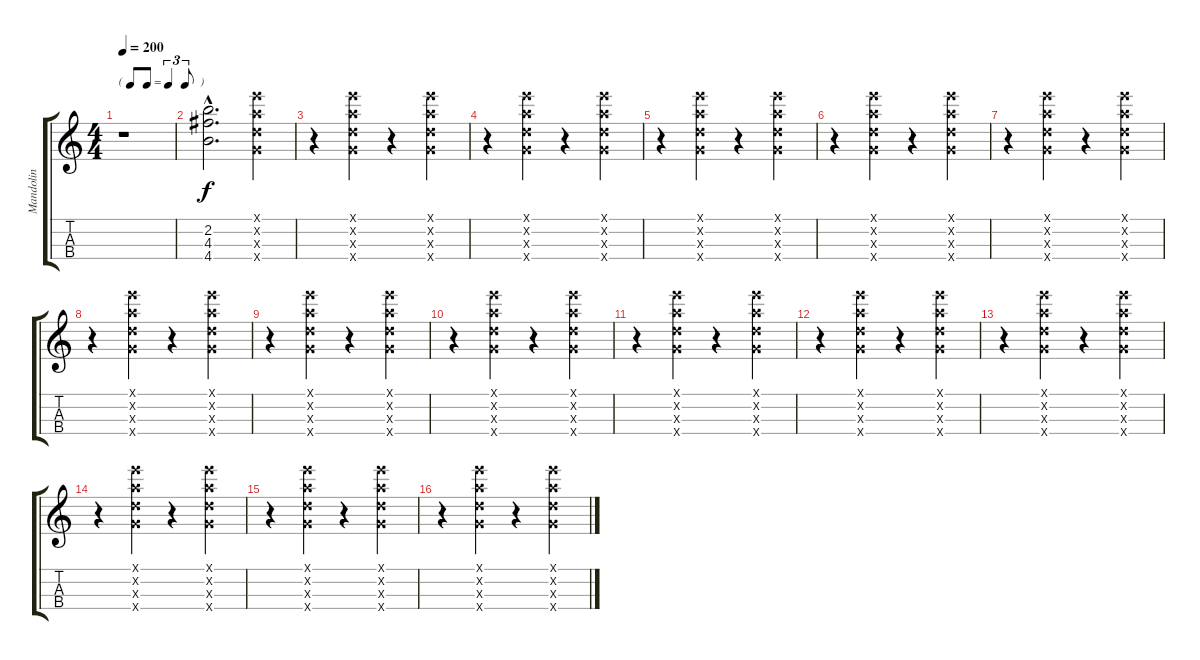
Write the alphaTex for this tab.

\track ("Mandolin" "Mandolin") {instrument acousticguitarnylon}
\staff {score tabs}
\tuning (E5 A4 D4 G3) {hide}
\ts (4 4)
\tf triplet8th
\tempo 200
\clef g2
\ks c
r.1{dy f instrument acousticguitarnylon} |
(2.2{hac} 4.3{hac} 4.4{hac}).2{d} (0.1{x} 0.2{x} 0.3{x} 0.4{x}).4 |
r.4 (0.1{x} 0.2{x} 0.3{x} 0.4{x}).4 r.4 (0.1{x} 0.2{x} 0.3{x} 0.4{x}).4 |
r.4 (0.1{x} 0.2{x} 0.3{x} 0.4{x}).4 r.4 (0.1{x} 0.2{x} 0.3{x} 0.4{x}).4 |
r.4 (0.1{x} 0.2{x} 0.3{x} 0.4{x}).4 r.4 (0.1{x} 0.2{x} 0.3{x} 0.4{x}).4 |
r.4 (0.1{x} 0.2{x} 0.3{x} 0.4{x}).4 r.4 (0.1{x} 0.2{x} 0.3{x} 0.4{x}).4 |
r.4 (0.1{x} 0.2{x} 0.3{x} 0.4{x}).4 r.4 (0.1{x} 0.2{x} 0.3{x} 0.4{x}).4 |
r.4 (0.1{x} 0.2{x} 0.3{x} 0.4{x}).4 r.4 (0.1{x} 0.2{x} 0.3{x} 0.4{x}).4 |
r.4 (0.1{x} 0.2{x} 0.3{x} 0.4{x}).4 r.4 (0.1{x} 0.2{x} 0.3{x} 0.4{x}).4 |
r.4 (0.1{x} 0.2{x} 0.3{x} 0.4{x}).4 r.4 (0.1{x} 0.2{x} 0.3{x} 0.4{x}).4 |
r.4 (0.1{x} 0.2{x} 0.3{x} 0.4{x}).4 r.4 (0.1{x} 0.2{x} 0.3{x} 0.4{x}).4 |
r.4 (0.1{x} 0.2{x} 0.3{x} 0.4{x}).4 r.4 (0.1{x} 0.2{x} 0.3{x} 0.4{x}).4 |
r.4 (0.1{x} 0.2{x} 0.3{x} 0.4{x}).4 r.4 (0.1{x} 0.2{x} 0.3{x} 0.4{x}).4 |
r.4 (0.1{x} 0.2{x} 0.3{x} 0.4{x}).4 r.4 (0.1{x} 0.2{x} 0.3{x} 0.4{x}).4 |
r.4 (0.1{x} 0.2{x} 0.3{x} 0.4{x}).4 r.4 (0.1{x} 0.2{x} 0.3{x} 0.4{x}).4 |
r.4 (0.1{x} 0.2{x} 0.3{x} 0.4{x}).4 r.4 (0.1{x} 0.2{x} 0.3{x} 0.4{x}).4
